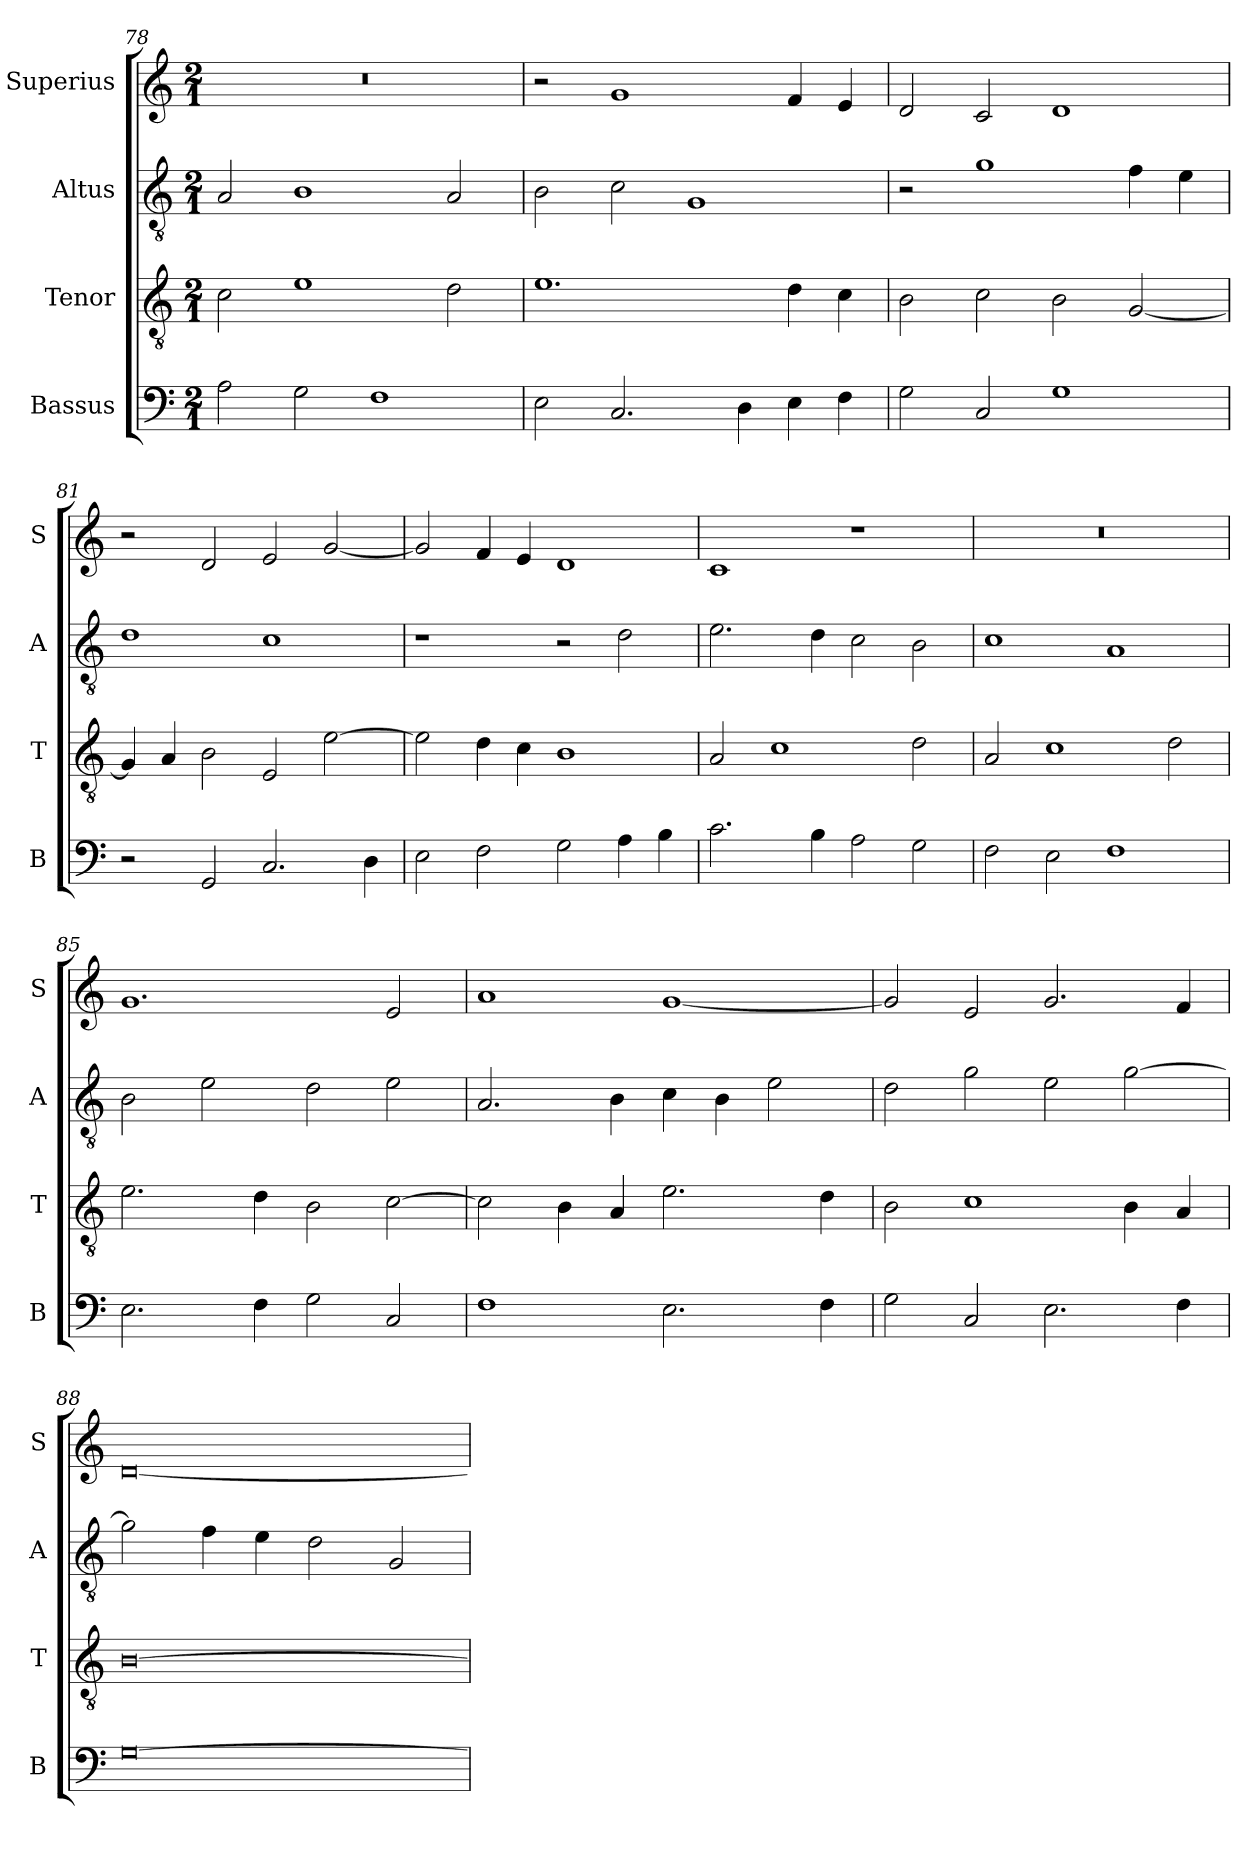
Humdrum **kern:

**kern	**kern	**kern	**kern
*part4	*part3	*part2	*part1
*staff4	*staff3	*staff2	*staff1
*I"Bassus	*I"Tenor	*I"Altus	*I"Superius
*I'B	*I'T	*I'A	*I'S
*clefF4	*clefGv2	*clefGv2	*clefG2
*k[]	*k[]	*k[]	*k[]
*M2/1	*M2/1	*M2/1	*M2/1
=78	=78	=78	=78
2A\	2c\	2A/	0r
2G\	1e	1B	.
1F	.	.	.
.	2d\	2A/	.
=79	=79	=79	=79
2E\	1.e	2B\	2r
2.C/	.	2c\	1g
.	.	1G	.
4D\	.	.	.
4E\	4d\	.	4f/
4F\	4c\	.	4e/
=80	=80	=80	=80
2G\	2B\	2r	2d/
2C/	2c\	1g	2c/
1G	2B\	.	1d
.	[2G/	4f\	.
.	.	4e\	.
=81	=81	=81	=81
2r	4G/]	1d	2r
.	4A/	.	.
2GG/	2B\	.	2d/
2.C/	2E/	1c	2e/
.	[2e\	.	[2g/
4D\	.	.	.
=82	=82	=82	=82
2E\	2e\]	1r	2g/]
2F\	4d\	.	4f/
.	4c\	.	4e/
2G\	1B	2r	1d
4A\	.	2d\	.
4B\	.	.	.
=83	=83	=83	=83
2.c\	2A/	2.e\	1c
.	1c	.	.
4B\	.	4d\	.
2A\	.	2c\	1r
2G\	2d\	2B\	.
=84	=84	=84	=84
2F\	2A/	1c	0r
2E\	1c	.	.
1F	.	1A	.
.	2d\	.	.
=85	=85	=85	=85
2.E\	2.e\	2B\	1.g
.	.	2e\	.
4F\	4d\	.	.
2G\	2B\	2d\	.
2C/	[2c\	2e\	2e/
=86	=86	=86	=86
1F	2c\]	2.A/	1a
.	4B\	.	.
.	4A/	4B\	.
2.E\	2.e\	4c\	[1g
.	.	4B\	.
.	.	2e\	.
4F\	4d\	.	.
=87	=87	=87	=87
2G\	2B\	2d\	2g/]
2C/	1c	2g\	2e/
2.E\	.	2e\	2.g/
.	4B\	[2g\	.
4F\	4A/	.	4f/
=88	=88	=88	=88
[0G	[0B	2g\]	[0d
.	.	4f\	.
.	.	4e\	.
.	.	2d\	.
.	.	2G/	.
=	=	=	=
*-	*-	*-	*-
